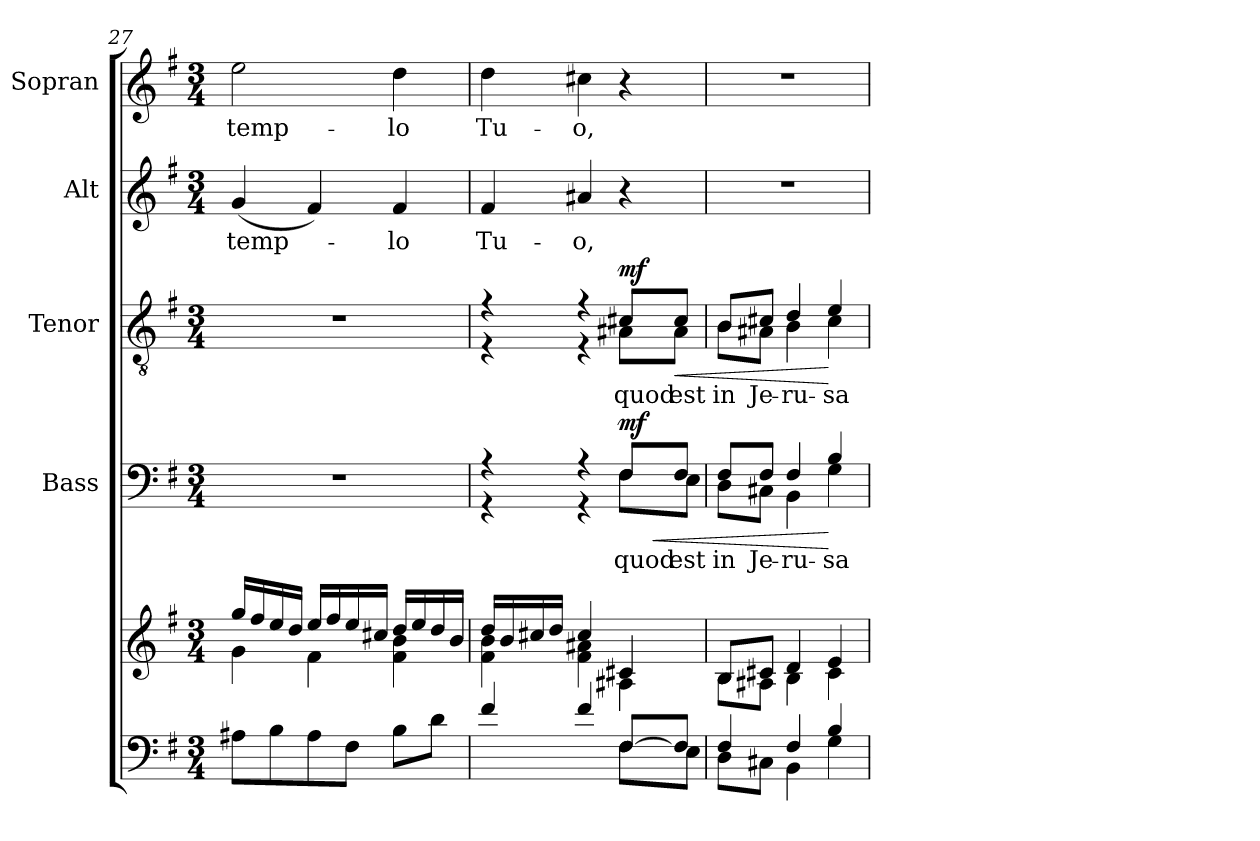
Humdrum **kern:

**kern	**kern	**kern	**text	**dynam	**kern	**text	**dynam	**kern	**text	**kern	**text
*part5	*part5	*part4	*part4	*part4	*part3	*part3	*part3	*part2	*part2	*part1	*part1
*staff6	*staff5	*staff4	*staff4	*staff4	*staff3	*staff3	*staff3	*staff2	*staff2	*staff1	*staff1
*	*	*I"Bass	*	*	*I"Tenor	*	*	*I"Alt	*	*I"Sopran	*
*	*	*I'B.	*	*	*I'T.	*	*	*I'A.	*	*I'S.	*
*clefF4	*clefG2	*clefF4	*	*	*clefGv2	*	*	*clefG2	*	*clefG2	*
*k[f#]	*k[f#]	*k[f#]	*	*	*k[f#]	*	*	*k[f#]	*	*k[f#]	*
*G:	*G:	*G:	*	*	*G:	*	*	*G:	*	*G:	*
*M3/4	*M3/4	*M3/4	*	*	*M3/4	*	*	*M3/4	*	*M3/4	*
=27	=27	=27	=27	=27	=27	=27	=27	=27	=27	=27	=27
*	*^	*	*	*	*	*	*	*	*	*	*
!	!	!	!	!	!	!	!	!	!	!LO:LY:b	!	!LO:LY:b
8A#X\L	16gg/LL	4g\	2.r	.	.	2.r	.	.	(<4g/	temp-	2ee\	temp-
.	16ff#/	.	.	.	.	.	.	.	.	.	.	.
8B\	16ee/	.	.	.	.	.	.	.	.	.	.	.
.	16dd/JJ	.	.	.	.	.	.	.	.	.	.	.
8A#\	16ee/LL	4f#\	.	.	.	.	.	.	4f#/)	.	.	.
.	16ff#/	.	.	.	.	.	.	.	.	.	.	.
8F#\J	16ee/	.	.	.	.	.	.	.	.	.	.	.
.	16cc#X/JJ	.	.	.	.	.	.	.	.	.	.	.
!	!	!	!	!	!	!	!	!	!	!LO:LY:b	!	!LO:LY:b
8B\L	16dd/LL	4f#\ 4b\	.	.	.	.	.	.	4f#/	-lo	4dd\	-lo
.	16ee/	.	.	.	.	.	.	.	.	.	.	.
8d\J	16dd/	.	.	.	.	.	.	.	.	.	.	.
.	16b/JJ	.	.	.	.	.	.	.	.	.	.	.
!!LO:LB:g=z
=28	=28	=28	=28	=28	=28	=28	=28	=28	=28	=28	=28	=28
*^	*	*	*^	*	*	*^	*	*	*	*	*	*
!	!	!	!	!	!	!	!	!	!	!	!	!	!LO:LY:b	!	!LO:LY:b
4f#/	2ryy	16dd/LL	4f#\ 4b\	4r	4r	.	.	4r	4r	.	.	4f#/	Tu-	4dd\	Tu-
.	.	16b/	.	.	.	.	.	.	.	.	.	.	.	.	.
.	.	16cc#X/	.	.	.	.	.	.	.	.	.	.	.	.	.
.	.	16dd/JJ	.	.	.	.	.	.	.	.	.	.	.	.	.
!	!	!	!	!	!	!	!	!	!	!	!	!	!LO:LY:b	!	!LO:LY:b
4f#/	.	4cc#/	4f#\ 4a#X\	4r	4r	.	.	4r	4r	.	.	4a#X/	-o,	4cc#X\	-o,
!	!	!	!	!	!	!LO:LY:b	!LO:HP:b	!	!	!LO:LY:b	!	!	!	!	!
!	!	!	!	!	!	!	!LO:DY:n=1:a	!	!	!	!LO:DY:a	!	!	!	!
[>8F#/L	8F#\L	4c#X/	4A#X\	8F#/L	8F#\L	quod	< mf	8c#X/L	8A#X\L	quod	mf	4r	.	4r	.
!	!	!	!	!	!	!LO:LY:b	!	!	!	!LO:LY:b	!LO:HP:b	!	!	!	!
8F#/J]	8E\J	.	.	8F#/J	8E\J	est	.	8c#/J	8A#\J	est	<	.	.	.	.
=29	=29	=29	=29	=29	=29	=29	=29	=29	=29	=29	=29	=29	=29	=29	=29
!	!	!	!	!	!	!LO:LY:b	!	!	!	!LO:LY:b	!	!	!	!	!
4F#/	8D\L	8B/L	8B\L	8F#/L	8D\L	in	.	8B/L	8B\L	in	.	2.r	.	2.r	.
!	!	!	!	!	!	!LO:LY:b	!	!	!	!LO:LY:b	!	!	!	!	!
.	8C#X\J	8c#X/J	8A#X\J	8F#/J	8C#X\J	Je-	.	8c#X/J	8A#X\J	Je-	.	.	.	.	.
!	!	!	!	!	!	!LO:LY:b	!	!	!	!LO:LY:b	!	!	!	!	!
4F#/	4BB\	4d/	4B\	4F#/	4BB\	-ru-	.	4d/	4B\	-ru-	.	.	.	.	.
!	!	!	!	!	!	!LO:LY:b	!	!	!	!LO:LY:b	!	!	!	!	!
4B/	4G\	4e/	4c#\	4B/	4G\	-sa-	[	4e/	4c#\	-sa-	[	.	.	.	.
*v	*v	*	*	*v	*v	*	*	*v	*v	*	*	*	*	*	*
*	*v	*v	*	*	*	*	*	*	*	*	*	*
=	=	=	=	=	=	=	=	=	=	=	=
*-	*-	*-	*-	*-	*-	*-	*-	*-	*-	*-	*-
